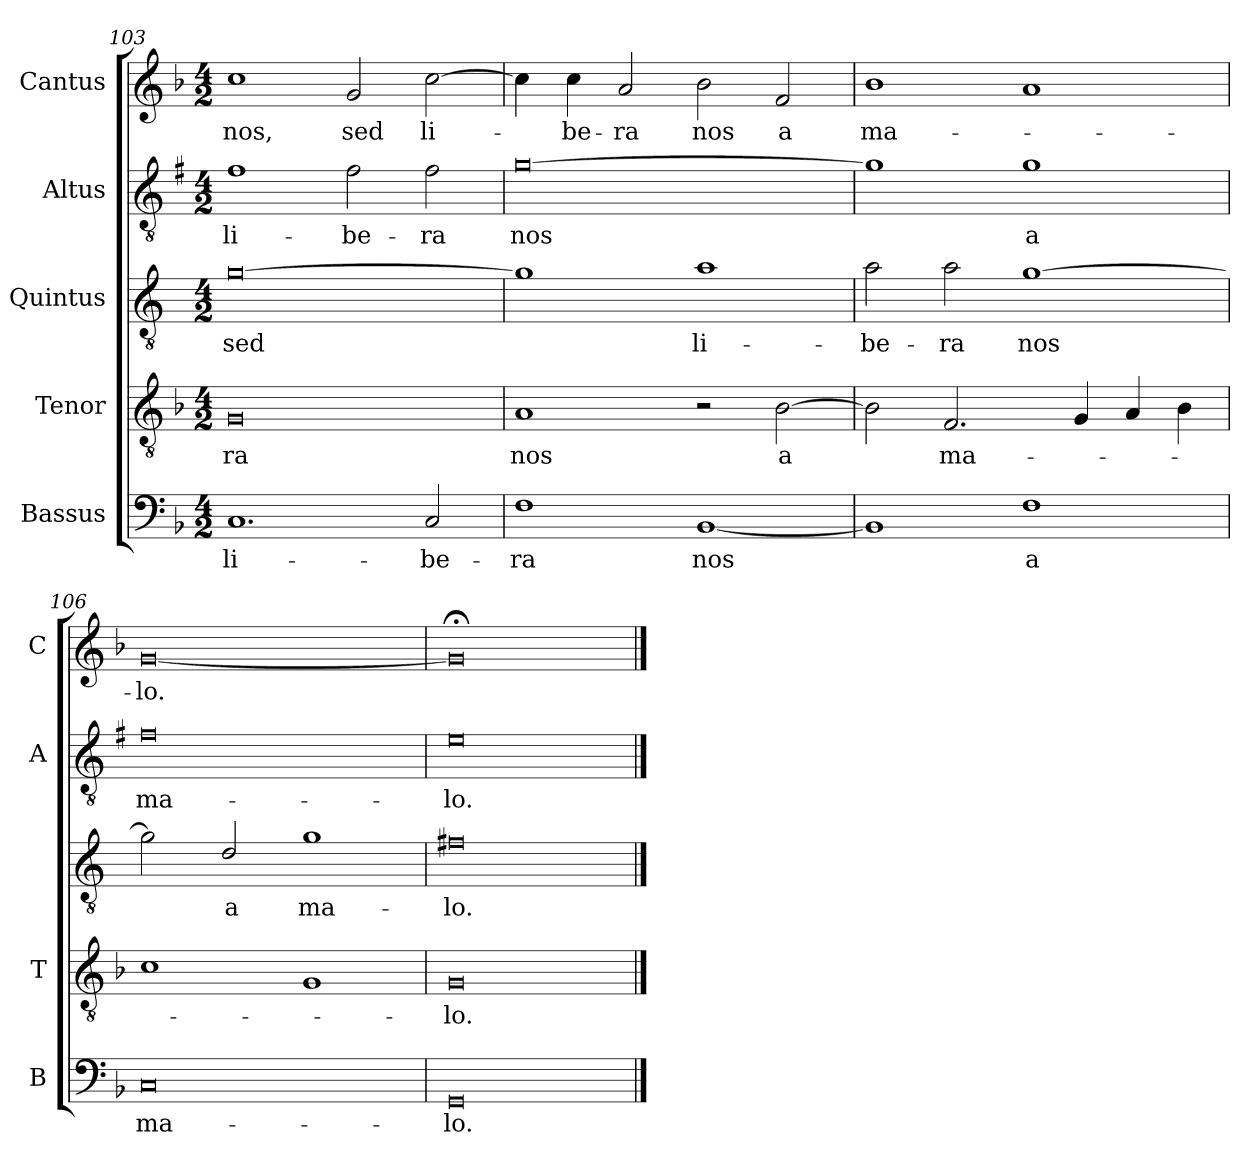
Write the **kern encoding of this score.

**kern	**text	**kern	**text	**kern	**text	**kern	**text	**kern	**text
*part5	*part5	*part4	*part4	*part3	*part3	*part2	*part2	*part1	*part1
*staff5	*staff5	*staff4	*staff4	*staff3	*staff3	*staff2	*staff2	*staff1	*staff1
*I"Bassus	*	*I"Tenor	*	*I"Quintus	*	*I"Altus	*	*I"Cantus	*
*I'B	*	*I'T	*	*	*	*I'A	*	*I'C	*
*clefF4	*	*clefGv2	*	*clefGv2	*	*clefGv2	*	*clefG2	*
*	*	*	*	*ITrd4c7	*	*ITrd1c2	*	*	*
*k[b-]	*	*k[b-]	*	*k[b-]	*	*k[b-]	*	*k[b-]	*
*F:	*	*F:	*	*F:	*	*F:	*	*F:	*
*M4/2	*	*M4/2	*	*M4/2	*	*M4/2	*	*M4/2	*
=103	=103	=103	=103	=103	=103	=103	=103	=103	=103
!	!LO:LY:b	!	!LO:LY:b	!	!LO:LY:b	!	!LO:LY:b	!	!LO:LY:b
1.C	li-	0G	-ra	[0c	sed	1e	li-	1cc	nos,
!	!	!	!	!	!	!	!LO:LY:b	!	!LO:LY:b
.	.	.	.	.	.	2e\	-be-	2g/	sed
!	!LO:LY:b	!	!	!	!	!	!LO:LY:b	!	!LO:LY:b
2C/	-be-	.	.	.	.	2e\	-ra	[2cc\	li-
=104	=104	=104	=104	=104	=104	=104	=104	=104	=104
!	!LO:LY:b	!	!LO:LY:b	!	!	!	!LO:LY:b	!	!
1F	-ra	1A	nos	1c]	.	[0f	nos	4cc\]	.
!	!	!	!	!	!	!	!	!	!LO:LY:b
.	.	.	.	.	.	.	.	4cc\	-be-
!	!	!	!	!	!	!	!	!	!LO:LY:b
.	.	.	.	.	.	.	.	2a/	-ra
!	!LO:LY:b	!	!	!	!LO:LY:b	!	!	!	!LO:LY:b
[1BB-	nos	2r	.	1d	li-	.	.	2b-\	nos
!	!	!	!LO:LY:b	!	!	!	!	!	!LO:LY:b
.	.	[2B-\	a	.	.	.	.	2f/	a
=105	=105	=105	=105	=105	=105	=105	=105	=105	=105
!	!	!	!	!	!LO:LY:b	!	!	!	!LO:LY:b
1BB-]	.	2B-\]	.	2d\	-be-	1f]	.	1b-	ma-
!	!	!	!LO:LY:b	!	!LO:LY:b	!	!	!	!
.	.	2.F/	ma-	2d\	-ra	.	.	.	.
!	!LO:LY:b	!	!	!	!LO:LY:b	!	!LO:LY:b	!	!
1F	a	.	.	[1c	nos	1f	a	1a	.
.	.	4G/	.	.	.	.	.	.	.
.	.	4A/	.	.	.	.	.	.	.
.	.	4B-\	.	.	.	.	.	.	.
=106	=106	=106	=106	=106	=106	=106	=106	=106	=106
!	!LO:LY:b	!	!	!	!	!	!LO:LY:b	!	!LO:LY:b
0C	ma-	1c	.	2c\]	.	0e	ma-	[0g	-lo.
!	!	!	!	!	!LO:LY:b	!	!	!	!
.	.	.	.	2G/	a	.	.	.	.
!	!	!	!	!	!LO:LY:b	!	!	!	!
.	.	1G	.	1c	ma-	.	.	.	.
=107	=107	=107	=107	=107	=107	=107	=107	=107	=107
!	!LO:LY:b	!	!LO:LY:b	!	!LO:LY:b	!	!LO:LY:b	!	!
0GG	-lo.	0G	-lo.	0Bn	-lo.	0d	-lo.	0g;<]	.
==	==	==	==	==	==	==	==	==	==
*-	*-	*-	*-	*-	*-	*-	*-	*-	*-
